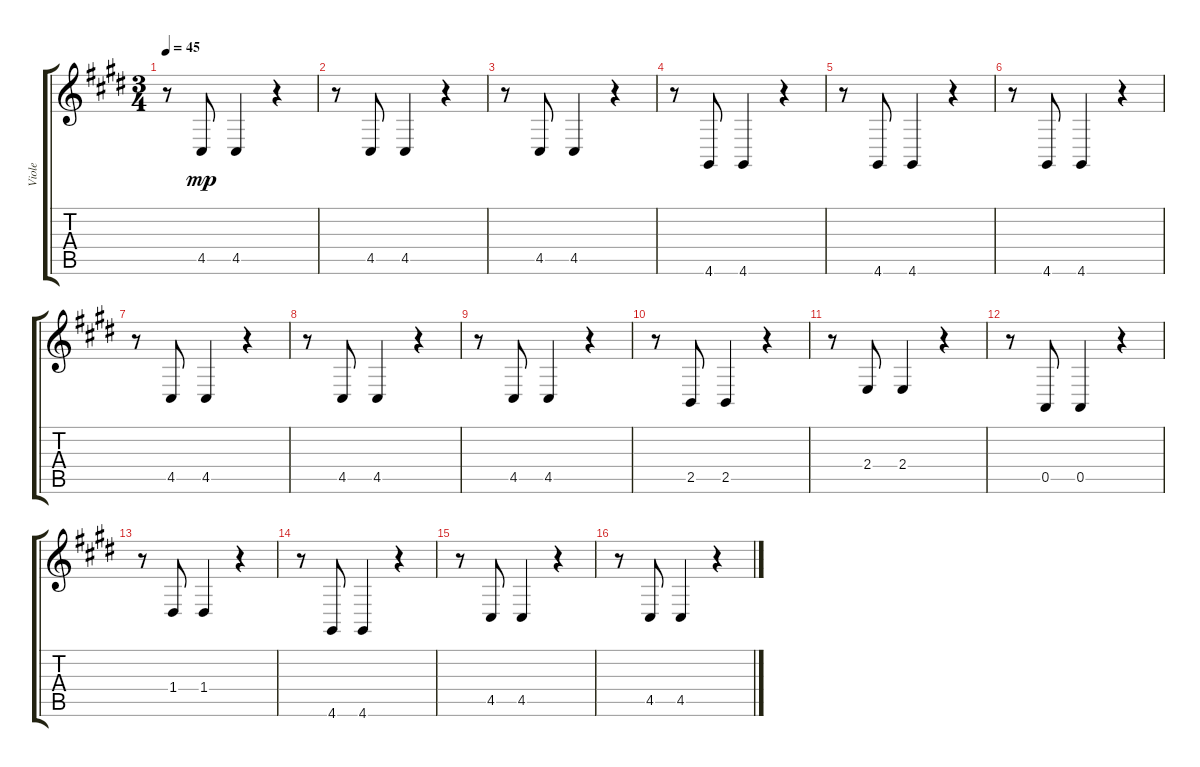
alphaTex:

\track ("Viole" "Viole") {instrument viola}
\staff {score tabs}
\tuning (E4 B3 G3 D3 A2 E2) {hide}
\ts (3 4)
\tempo 45
\clef g2
\ks e
r.8{dy mp instrument viola} 4.5.8 4.5.4 r.4 |
\ks c#minor
r.8 4.5.8 4.5.4 r.4 |
r.8 4.5.8 4.5.4 r.4 |
\ks e
r.8 4.6.8 4.6.4 r.4 |
\ks c#minor
r.8 4.6.8 4.6.4 r.4 |
r.8 4.6.8 4.6.4 r.4 |
\ks e
r.8 4.5.8 4.5.4 r.4 |
\ks c#minor
r.8 4.5.8 4.5.4 r.4 |
r.8 4.5.8 4.5.4 r.4 |
\ks e
r.8 2.5.8 2.5.4 r.4 |
\ks c#minor
r.8 2.4.8 2.4.4 r.4 |
r.8 0.5.8 0.5.4 r.4 |
\ks e
r.8 1.4.8 1.4.4 r.4 |
\ks c#minor
r.8 4.6.8 4.6.4 r.4 |
r.8 4.5.8 4.5.4 r.4 |
\ks e
r.8 4.5.8 4.5.4 r.4
